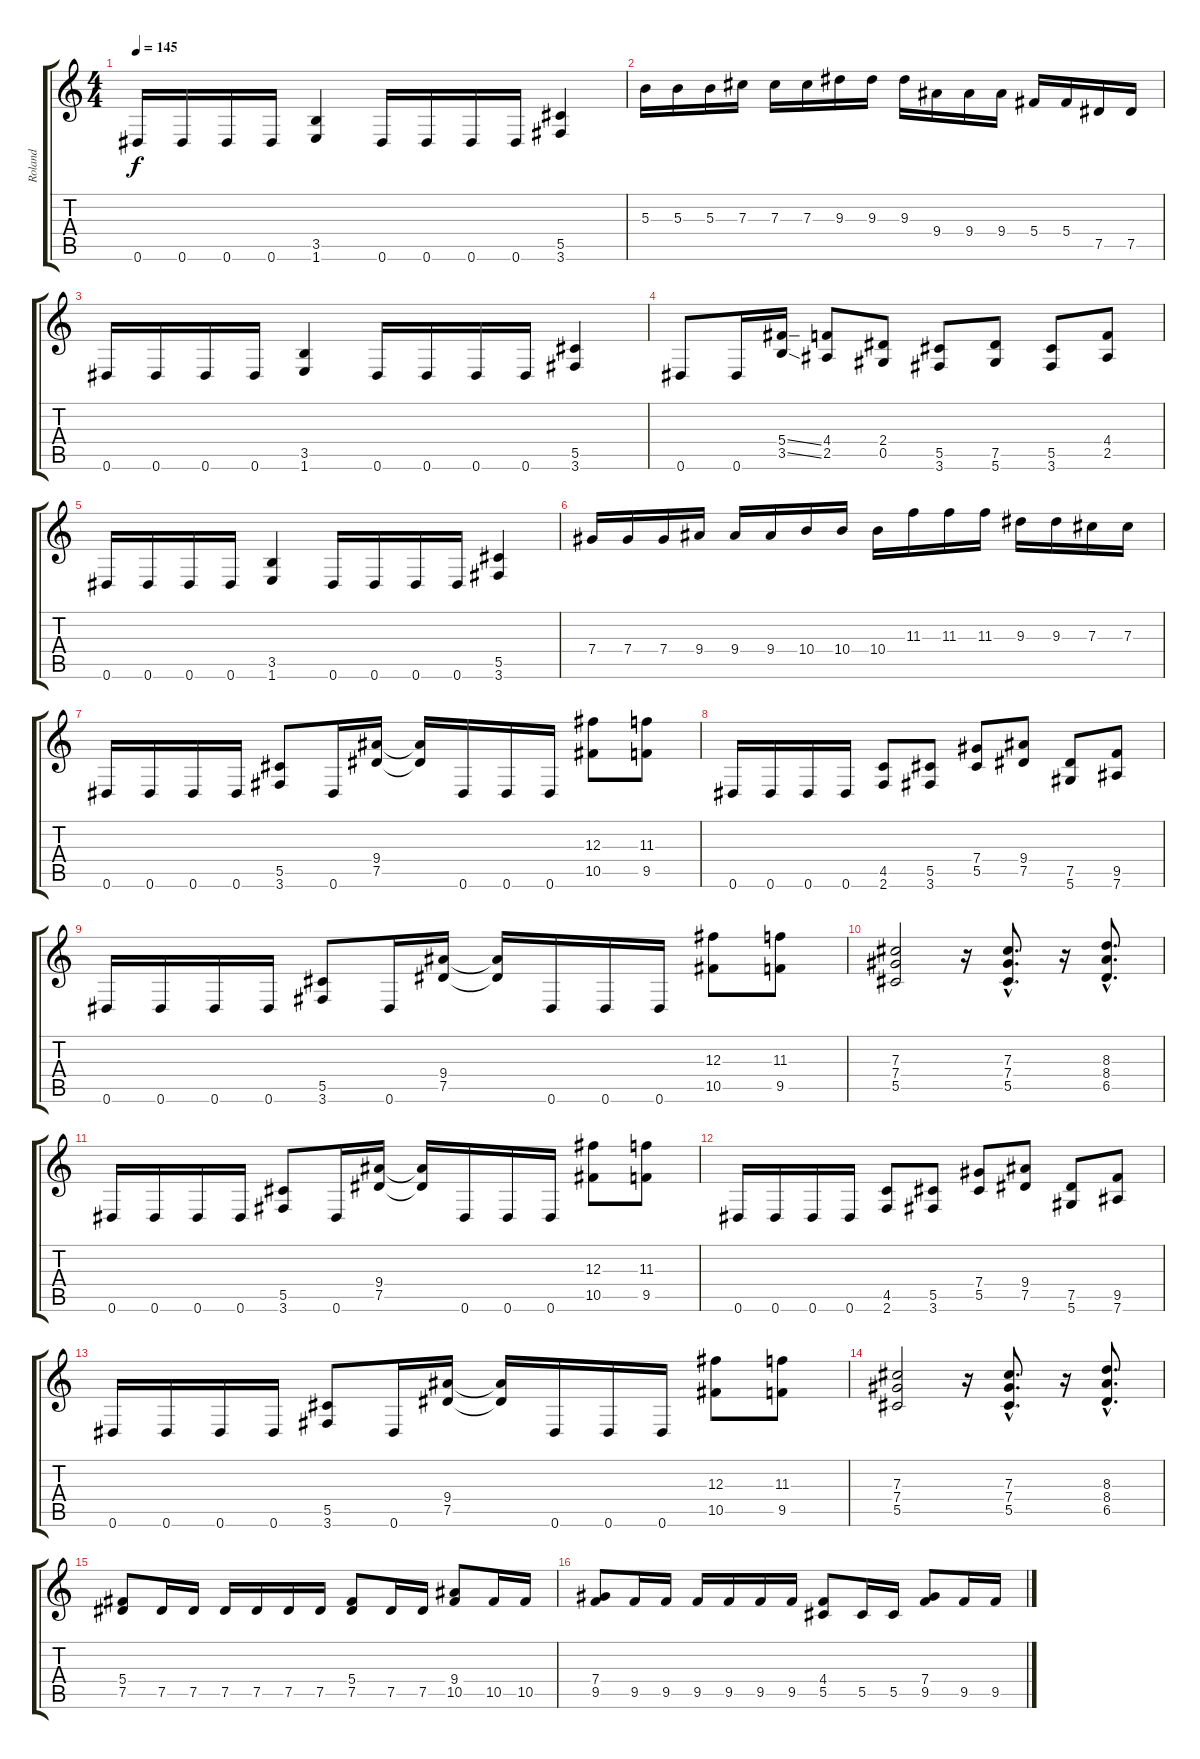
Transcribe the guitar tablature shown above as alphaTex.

\track ("Roland" "Roland") {instrument overdrivenguitar}
\staff {score tabs}
\tuning (Eb4 Bb3 Gb3 Db3 Ab2 Eb2) {hide}
\ts (4 4)
\tempo 145
\clef g2
\ks c
0.6.16{dy f} 0.6.16 0.6.16 0.6.16 (3.5 1.6).4 0.6.16 0.6.16 0.6.16 0.6.16 (5.5 3.6).4 |
5.3.16 5.3.16 5.3.16 7.3.16 7.3.16 7.3.16 9.3.16 9.3.16 9.3.16 9.4.16 9.4.16 9.4.16 5.4.16 5.4.16 7.5.16 7.5.16 |
0.6.16 0.6.16 0.6.16 0.6.16 (3.5 1.6).4 0.6.16 0.6.16 0.6.16 0.6.16 (5.5 3.6).4 |
0.6.8 0.6.16 (5.4{ss} 3.5{ss}).16 (4.4 2.5).8 (2.4 0.5).8 (5.5 3.6).8 (7.5 5.6).8 (5.5 3.6).8 (4.4 2.5).8 |
0.6.16 0.6.16 0.6.16 0.6.16 (3.5 1.6).4 0.6.16 0.6.16 0.6.16 0.6.16 (5.5 3.6).4 |
7.4.16 7.4.16 7.4.16 9.4.16 9.4.16 9.4.16 10.4.16 10.4.16 10.4.16 11.3.16 11.3.16 11.3.16 9.3.16 9.3.16 7.3.16 7.3.16 |
0.6.16 0.6.16 0.6.16 0.6.16 (5.5 3.6).8 0.6.16 (9.4 7.5).16 (9.4{t} 7.5{t}).16 0.6.16 0.6.16 0.6.16 (12.3 10.5).8 (11.3 9.5).8 |
0.6.16 0.6.16 0.6.16 0.6.16 (4.5 2.6).8 (5.5 3.6).8 (7.4 5.5).8 (9.4 7.5).8 (7.5 5.6).8 (9.5 7.6).8 |
0.6.16 0.6.16 0.6.16 0.6.16 (5.5 3.6).8 0.6.16 (9.4 7.5).16 (9.4{t} 7.5{t}).16 0.6.16 0.6.16 0.6.16 (12.3 10.5).8 (11.3 9.5).8 |
(7.3 7.4 5.5).2 r.16 (7.3{hac} 7.4{hac} 5.5{hac}).8{d} r.16 (8.3{hac} 8.4{hac} 6.5{hac}).8{d} |
0.6.16 0.6.16 0.6.16 0.6.16 (5.5 3.6).8 0.6.16 (9.4 7.5).16 (9.4{t} 7.5{t}).16 0.6.16 0.6.16 0.6.16 (12.3 10.5).8 (11.3 9.5).8 |
0.6.16 0.6.16 0.6.16 0.6.16 (4.5 2.6).8 (5.5 3.6).8 (7.4 5.5).8 (9.4 7.5).8 (7.5 5.6).8 (9.5 7.6).8 |
0.6.16 0.6.16 0.6.16 0.6.16 (5.5 3.6).8 0.6.16 (9.4 7.5).16 (9.4{t} 7.5{t}).16 0.6.16 0.6.16 0.6.16 (12.3 10.5).8 (11.3 9.5).8 |
(7.3 7.4 5.5).2 r.16 (7.3{hac} 7.4{hac} 5.5{hac}).8{d} r.16 (8.3{hac} 8.4{hac} 6.5{hac}).8{d} |
(5.4 7.5).8 7.5.16 7.5.16 7.5.16 7.5.16 7.5.16 7.5.16 (5.4 7.5).8 7.5.16 7.5.16 (9.4 10.5).8 10.5.16 10.5.16 |
(7.4 9.5).8 9.5.16 9.5.16 9.5.16 9.5.16 9.5.16 9.5.16 (4.4 5.5).8 5.5.16 5.5.16 (7.4 9.5).8 9.5.16 9.5.16
